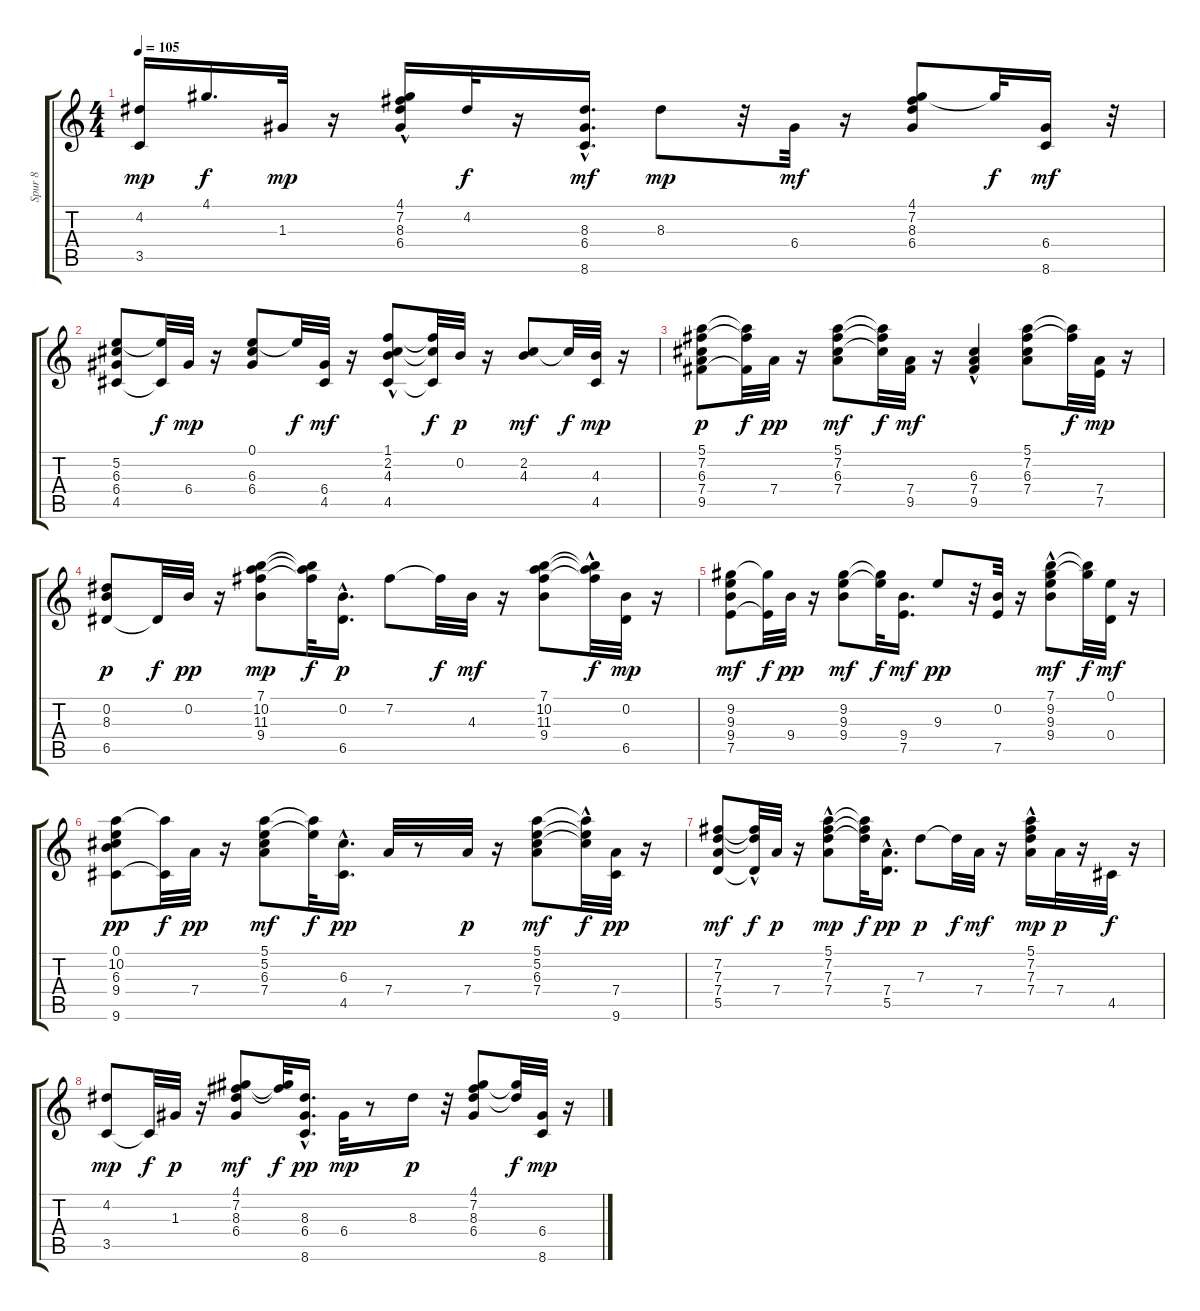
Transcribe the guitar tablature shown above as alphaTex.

\track ("Spur 8" "Spur 8") {instrument acousticguitarsteel}
\staff {score tabs}
\tuning (E4 B3 G3 D3 A2 E2) {hide}
\ts (4 4)
\tempo 105
\clef g2
\ks c
(4.2 3.5).16{dy mp} 4.1.16{d dy f} 1.3.32{dy mp} r.16 (4.1{hac} 7.2{hac} 8.3 6.4{hac}).16 4.2.32{dy f} r.16 (8.3 6.4 8.6{hac}).16{d dy mf} 8.3.8{dy mp} r.32 6.4.32{dy mf} r.16 (4.1 7.2 8.3 6.4).8 4.1{t}.32{dy f} (6.4 8.6).16{dy mf} r.32 |
(5.2 6.3 6.4 4.5).8 (5.2{t} 4.5{t}).32{dy f} 6.4.32{dy mp} r.16 (0.1 6.3 6.4).8 0.1{t}.32{dy f} (6.4 4.5).32{dy mf} r.16 (1.1 2.2 4.3{hac} 4.5).8 (1.1{t} 2.2{t} 4.5{t}).32{dy f} 0.2.32{dy p} r.16 (2.2 4.3).8{dy mf} 2.2{t}.32{dy f} (4.3 4.5).32{dy mp} r.16 |
(5.1 7.2 6.3 7.4 9.5).8{dy p} (5.1{t} 7.2{t} 9.5{t}).32{dy f} 7.4.32{dy pp} r.16 (5.1 7.2 6.3 7.4).8{dy mf} (5.1{t} 7.2{t} 6.3{t}).32{dy f} (7.4 9.5).32{dy mf} r.16 (6.3{hac} 7.4 9.5).4 (5.1 7.2 6.3 7.4).8 (5.1{t} 7.2{t}).32{dy f} (7.4 7.5).32{dy mp} r.16 |
(0.2 8.3 6.5).8{dy p} 6.5{t}.32{dy f} 0.2.32{dy pp} r.16 (7.1 10.2 11.3 9.4).8{dy mp} (7.1{t} 10.2{t} 11.3{t}).32{dy f} (0.2 6.5{hac}).16{d dy p} 7.2.8 7.2{t}.32{dy f} 4.3.32{dy mf} r.16 (7.1 10.2 11.3 9.4).8 (7.1{hac t} 10.2{t} 11.3{hac t}).32{dy f} (0.2 6.5).32{dy mp} r.16 |
(9.2 9.3 9.4 7.5).8{dy mf} (9.2{t} 7.5{t}).32{dy f} 9.4.32{dy pp} r.16 (9.2 9.3 9.4).8{dy mf} (9.2{t} 9.3{t}).32{dy f} (9.4 7.5).16{d dy mf} 9.3.8{dy pp} r.32 (0.2 7.5).32 r.16 (7.1 9.2 9.3{hac} 9.4).8{dy mf} (7.1{t} 9.2{t}).32{dy f} (0.1 0.4).32{dy mf} r.16 |
(0.1 10.2 6.3 9.4 9.6).8{dy pp} (10.2{t} 9.6{t}).32{dy f} 7.4.32{dy pp} r.16 (5.1 5.2 6.3 7.4).8{dy mf} (5.1{t} 5.2{t}).32{dy f} (6.3 4.5{hac}).16{d dy pp} 7.4.32 r.8 7.4.32{dy p} r.16 (5.1 5.2 6.3 7.4).8{dy mf} (5.1{t} 5.2{hac t} 6.3{t}).32{dy f} (7.4 9.6).32{dy pp} r.16 |
(7.2 7.3 7.4 5.5).8{dy mf} (7.2{t} 7.3{t} 5.5{hac t}).32{dy f} 7.4.32{dy p} r.16 (5.1 7.2 7.3 7.4{hac}).8{dy mp} (5.1{t} 7.2{t} 7.3{t}).32{dy f} (7.4 5.5{hac}).16{d dy pp} 7.3.8{dy p} 7.3{t}.32{dy f} 7.4.32{dy mf} r.16 (5.1{hac} 7.2{hac} 7.3 7.4).16{dy mp} 7.4.32{dy p} r.16 4.5.32{dy f} r.16 |
(4.2 3.5).8{dy mp} 3.5{t}.32{dy f} 1.3.32{dy p} r.16 (4.1 7.2 8.3 6.4).8{dy mf} (4.1{t} 7.2{t}).32{dy f} (8.3 6.4 8.6{hac}).16{d dy pp} 6.4.32{dy mp} r.8 8.3.16{dy p} r.32 (4.1 7.2 8.3 6.4).8 (4.1{t} 8.3{t}).32{dy f} (6.4 8.6).32{dy mp} r.16
